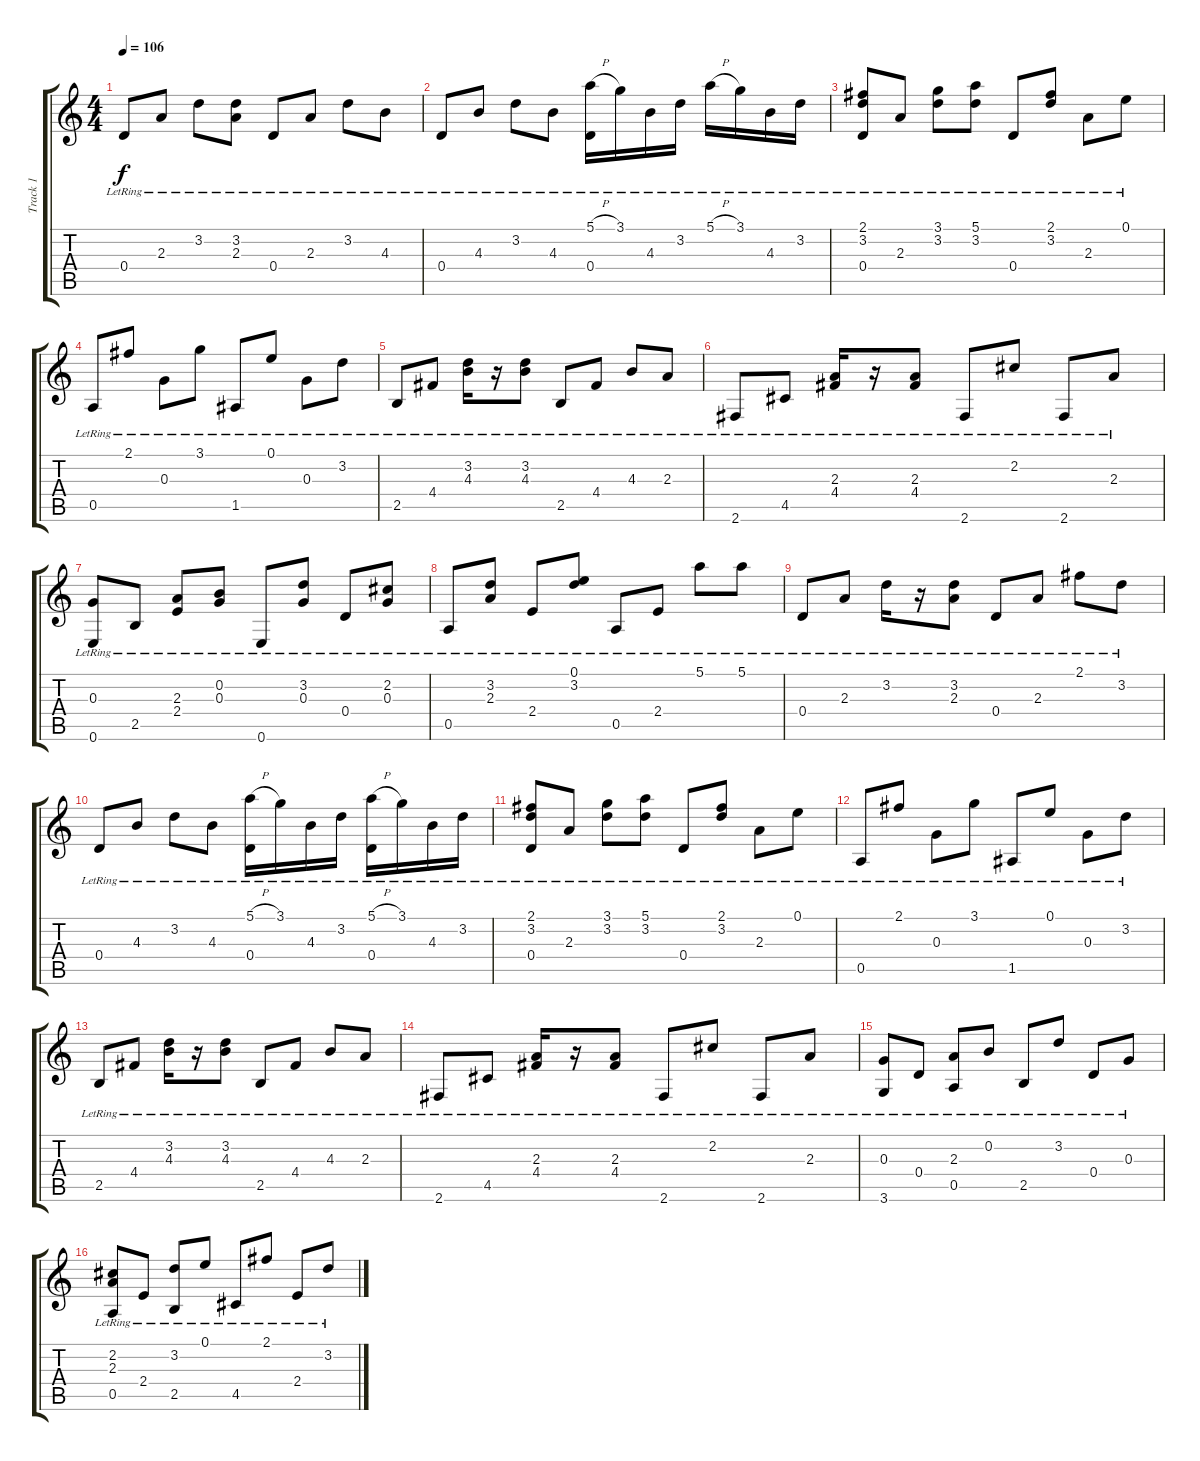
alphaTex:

\track ("Track 1" "Track 1") {instrument acousticguitarsteel}
\staff {score tabs}
\tuning (E4 B3 G3 D3 A2 E2) {hide}
\ts (4 4)
\tempo 106
\clef g2
\ks c
0.4{lr}.8{dy f} 2.3{lr}.8 3.2{lr}.8 (3.2{lr} 2.3{lr}).8 0.4{lr}.8 2.3{lr}.8 3.2{lr}.8 4.3{lr}.8 |
0.4{lr}.8 4.3{lr}.8 3.2{lr}.8 4.3{lr}.8 (5.1{h} 0.4{lr}).16 3.1{lr}.16 4.3{lr}.16 3.2{lr}.16 5.1{h lr}.16 3.1{lr}.16 4.3{lr}.16 3.2{lr}.16 |
(2.1{lr} 3.2{lr} 0.4{lr}).8 2.3{lr}.8 (3.1{lr} 3.2{lr}).8 (5.1{lr} 3.2{lr}).8 0.4{lr}.8 (2.1{lr} 3.2{lr}).8 2.3{lr}.8 0.1{lr}.8 |
0.5{lr}.8 2.1{lr}.8 0.3{lr}.8 3.1{lr}.8 1.5{lr}.8 0.1{lr}.8 0.3{lr}.8 3.2{lr}.8 |
2.5{lr}.8 4.4{lr}.8 (3.2{lr} 4.3{lr}).16 r.16 (3.2{lr} 4.3{lr}).8 2.5{lr}.8 4.4{lr}.8 4.3{lr}.8 2.3{lr}.8 |
2.6{lr}.8 4.5{lr}.8 (2.3{lr} 4.4{lr}).16 r.16 (2.3{lr} 4.4{lr}).8 2.6{lr}.8 2.2{lr}.8 2.6{lr}.8 2.3{lr}.8 |
(0.3{lr} 0.6{lr}).8 2.5{lr}.8 (2.3{lr} 2.4{lr}).8 (0.2{lr} 0.3{lr}).8 0.6{lr}.8 (3.2{lr} 0.3{lr}).8 0.4{lr}.8 (2.2{lr} 0.3{lr}).8 |
0.5{lr}.8 (3.2{lr} 2.3{lr}).8 2.4{lr}.8 (0.1{lr} 3.2{lr}).8 0.5{lr}.8 2.4{lr}.8 5.1{lr}.8 5.1{lr}.8 |
0.4{lr}.8 2.3{lr}.8 3.2{lr}.16 r.16 (3.2{lr} 2.3{lr}).8 0.4{lr}.8 2.3{lr}.8 2.1{lr}.8 3.2{lr}.8 |
0.4{lr}.8 4.3{lr}.8 3.2{lr}.8 4.3{lr}.8 (5.1{h lr} 0.4{lr}).16 3.1{lr}.16 4.3{lr}.16 3.2{lr}.16 (5.1{h lr} 0.4{lr}).16 3.1{lr}.16 4.3{lr}.16 3.2{lr}.16 |
(2.1{lr} 3.2{lr} 0.4{lr}).8 2.3{lr}.8 (3.1{lr} 3.2{lr}).8 (5.1{lr} 3.2{lr}).8 0.4{lr}.8 (2.1{lr} 3.2{lr}).8 2.3{lr}.8 0.1{lr}.8 |
0.5{lr}.8 2.1{lr}.8 0.3{lr}.8 3.1{lr}.8 1.5{lr}.8 0.1{lr}.8 0.3{lr}.8 3.2{lr}.8 |
2.5{lr}.8 4.4{lr}.8 (3.2{lr} 4.3{lr}).16 r.16 (3.2{lr} 4.3{lr}).8 2.5{lr}.8 4.4{lr}.8 4.3{lr}.8 2.3{lr}.8 |
2.6{lr}.8 4.5{lr}.8 (2.3{lr} 4.4{lr}).16 r.16 (2.3{lr} 4.4{lr}).8 2.6{lr}.8 2.2{lr}.8 2.6{lr}.8 2.3{lr}.8 |
(0.3{lr} 3.6{lr}).8 0.4{lr}.8 (2.3{lr} 0.5{lr}).8 0.2{lr}.8 2.5{lr}.8 3.2{lr}.8 0.4{lr}.8 0.3{lr}.8 |
(2.2{lr} 2.3{lr} 0.5{lr}).8 2.4{lr}.8 (3.2{lr} 2.5{lr}).8 0.1{lr}.8 4.5{lr}.8 2.1{lr}.8 2.4{lr}.8 3.2{lr}.8
